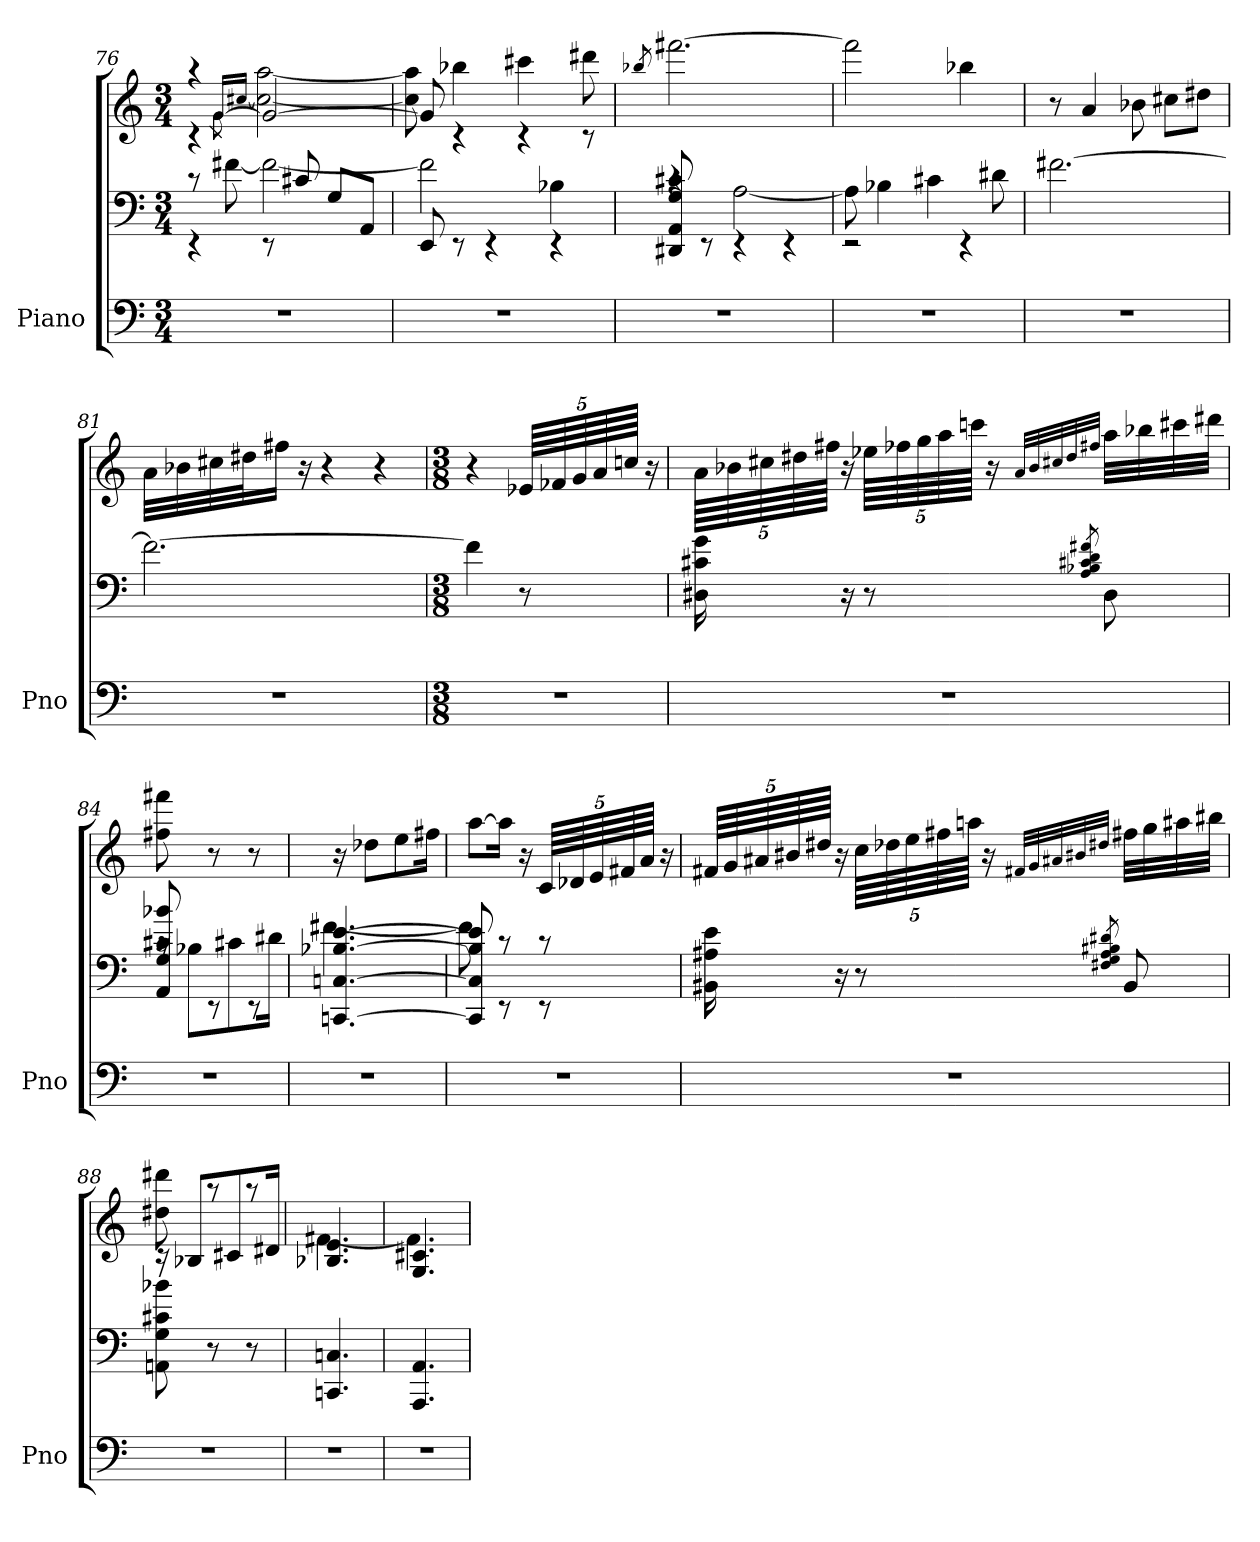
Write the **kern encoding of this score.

**kern	**kern	**kern
*part1	*part1	*part1
*staff3	*staff2	*staff1
*I"Piano	*	*
*I'Pno	*	*
*clefF4	*clefF4	*clefG2
*k[]	*k[]	*k[]
*M3/4	*M3/4	*M3/4
=76	=76	=76
*	*^	*^
2.r	4rEE	8rc	4rc	4raa
.	.	[8f#X	.	.
.	.	.	.	16qqg/LL
.	.	.	[8qg\	[16qqcc#X/JJ
.	8rEE	2f#_	2g_	2cc#_ [2aa
.	8c#X	.	.	.
.	8GL	.	.	.
.	8AAJ	.	.	.
=77	=77	=77	=77	=77
2.r	8EE	2f#]	8g]	8cc#] 8aa]
.	8rEE	.	4rc	4bb-X
.	4rEE	.	.	.
.	.	.	4rc	4ccc#X
.	4rEE	4B-X	.	.
.	.	.	8rc	8ddd#X
*	*	*	*v	*v
=78	=78	=78	=78
.	.	.	8qbb-X/
2.r	8DD#X 8AA 8G 8c#X	4rc	[2.fff#X
.	8rEE	.	.
.	4rEE	[2A	.
.	4rEE	.	.
=79	=79	=79	=79
2.r	2rEE	8A]	2fff#]
.	.	4B-X	.
.	.	4c#X	.
.	4rEE	.	4bb-X
.	.	8d#X	.
*	*v	*v	*
=80	=80	=80
2.r	[2.f#X	8r
.	.	4a
.	.	8b-X
.	.	8cc#XL
.	.	8dd#XJ
=81	=81	=81
2.r	2.f#_	32aLLL
.	.	32b-X
.	.	32cc#X
.	.	32dd#XJ
.	.	16ff#XJJ
.	.	16r
.	.	4r
.	.	4r
=82	=82	=82
*M3/8	*M3/8	*M3/8
4.r	4f#]	4r
.	8r	80e-XLLLL
.	.	80f-X
.	.	80g
.	.	80a
.	.	80ccnJJJJ
.	.	16r
=83	=83	=83
4.r	16D#X 16c#X 16g	80aLLLL
.	.	80b-X
.	.	80cc#X
.	.	80dd#X
.	.	80ff#XJJJJ
.	16r	16r
.	8r	80ee-XLLLL
.	.	80ff-X
.	.	80gg
.	.	80aa
.	.	80cccnJJJJ
.	.	16r
.	.	32qqa/LLL
.	.	32qqb-/
.	.	32qqcc#X/
.	.	32qqdd#/
.	8qA/ 8qB-X/ 8qc#X/ 8qd/ 8qf#X/	32qqff#X/JJJ
.	8D#	32aaLLL
.	.	32bb-X
.	.	32ccc#X
.	.	32ddd#XJJJ
=84	=84	=84
*	*^	*
4.r	8AA 8G 8c#X 8b-X	16rc	8ff#X 8fff#X
.	.	8B-XL	.
.	8rEE	.	8r
.	.	8c#X	.
.	8rEE	.	8r
.	.	16d#XJk	.
=85	=85	=85	=85
4.r	[4.CCn [4.Cn [4.B-X [4.e	[4.f#X	16r
.	.	.	8dd-XL
.	.	.	8ee
.	.	.	16ff#XJk
=86	=86	=86	=86
4.r	8CC] 8C] 8B-] 8e]	8f#]	[8aaL
.	8rEE	8rc	16aaJk]
.	.	.	16r
.	8rEE	8rc	80cLLLL
.	.	.	80d-X
.	.	.	80e
.	.	.	80f#X
.	.	.	80aJJJJ
.	.	.	16r
*	*v	*v	*
=87	=87	=87
4.r	16BB#X 16A#X 16e	80f#XLLLL
.	.	80g
.	.	80a#X
.	.	80b#X
.	.	80dd#XJJJJ
.	16r	16r
.	8r	80ccLLLL
.	.	80dd-X
.	.	80ee
.	.	80ff#X
.	.	80aanJJJJ
.	.	16r
.	.	32qqf#X/LLL
.	.	32qqg/
.	.	32qqa#X/
.	.	32qqb#X/
.	8qF#X/ 8qG/ 8qA#/ 8qB#X/ 8qd#X/	32qqdd#X/JJJ
.	8BB#	32ff#XLLL
.	.	32gg
.	.	32aa#X
.	.	32bb#XJJJ
=88	=88	=88
*	*	*^
4.r	8AAn 8G 8c#X 8b-X	16rc	8dd#X 8ddd#X
.	.	8B-XL	.
.	8r	.	8raa
.	.	8c#X	.
.	8r	.	8raa
.	.	16d#XJk	.
=89	=89	=89	=89
4.r	4.CCn 4.Cn	4.B-X 4.e	[4.f#X
=90	=90	=90	=90
4.r	4.AAA 4.AA	4.G 4.c#X	4.f#]
*	*	*v	*v
=	=	=
*-	*-	*-
